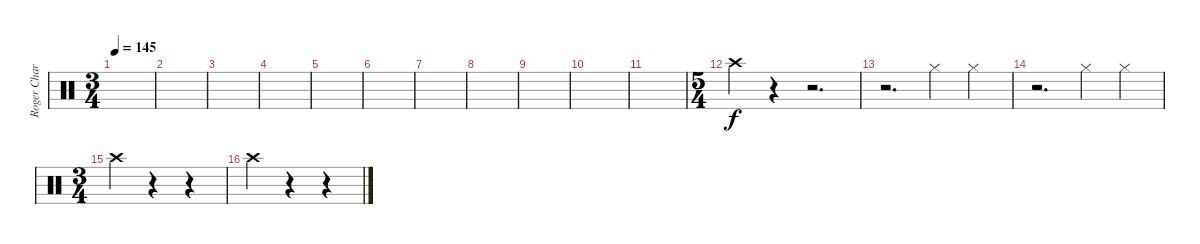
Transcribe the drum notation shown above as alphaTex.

\track ("Roger Charlet" "Roger Char") {instrument percussion}
\staff {score}
\articulation defaults
\ts (3 4)
\tempo 145
\clef neutral
\ks c
|
|
|
|
|
|
|
|
|
|
|
\ts (5 4)
"Crash high (hit)".4 r.4 r.2{d} |
r.2{d} "Hi-Hat (closed)".4 "Hi-Hat (closed)".4 |
r.2{d} "Hi-Hat (closed)".4 "Hi-Hat (closed)".4 |
\ts (3 4)
"Crash high (hit)".4 r.4 r.4 |
"Crash high (hit)".4 r.4 r.4
